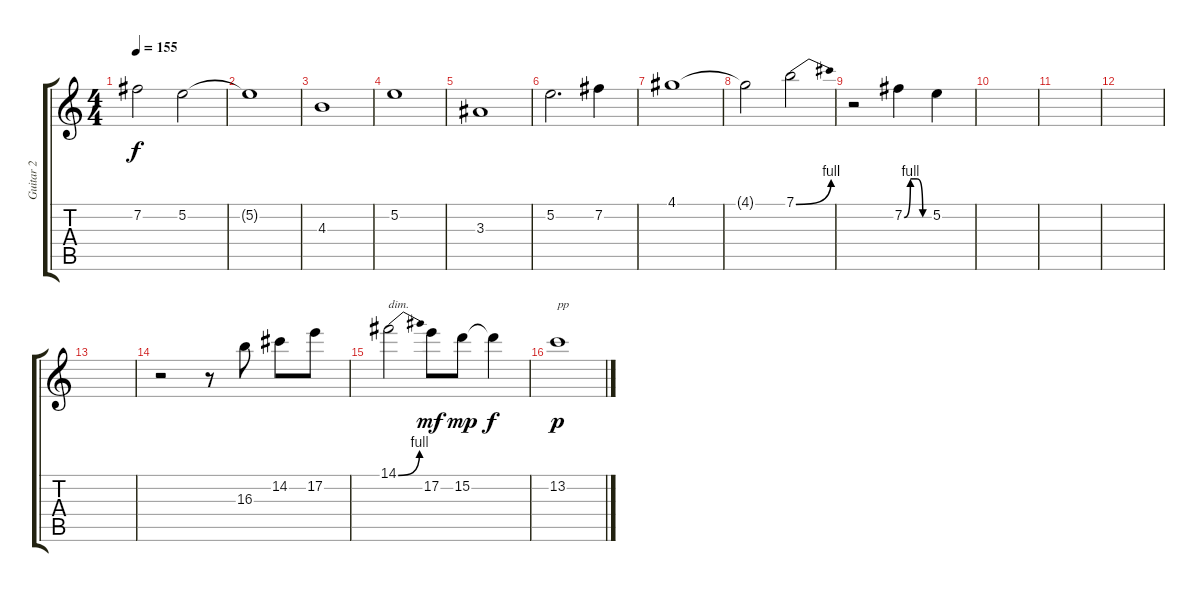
\track ("Guitar 2" "Guitar 2") {instrument distortionguitar}
\staff {score tabs}
\tuning (E4 B3 G3 D3 A2 E2) {hide}
\ts (4 4)
\tempo 155
\clef g2
\ks c
7.2.2{dy f} 5.2.2 |
5.2{t}.1 |
4.3.1 |
5.2.1 |
3.3.1 |
5.2.2{d} 7.2.4 |
4.1.1 |
4.1{t}.2 7.1{be (bend 0 0 60 4)}.2 |
r.2 7.2{be (custom 0 0 15 4 31 4 45 0 60 0)}.4 5.2.4 |
|
|
|
|
r.2 r.8 16.3.8{instrument acousticguitarsteel} 14.2.8 17.2.8 |
14.1{be (bend 0 0 60 4)}.2{txt "dim."} 17.2.8{dy mf} 15.2.8{dy mp} 15.2{t}.4{dy f} |
13.2.1{txt "pp" dy p}
